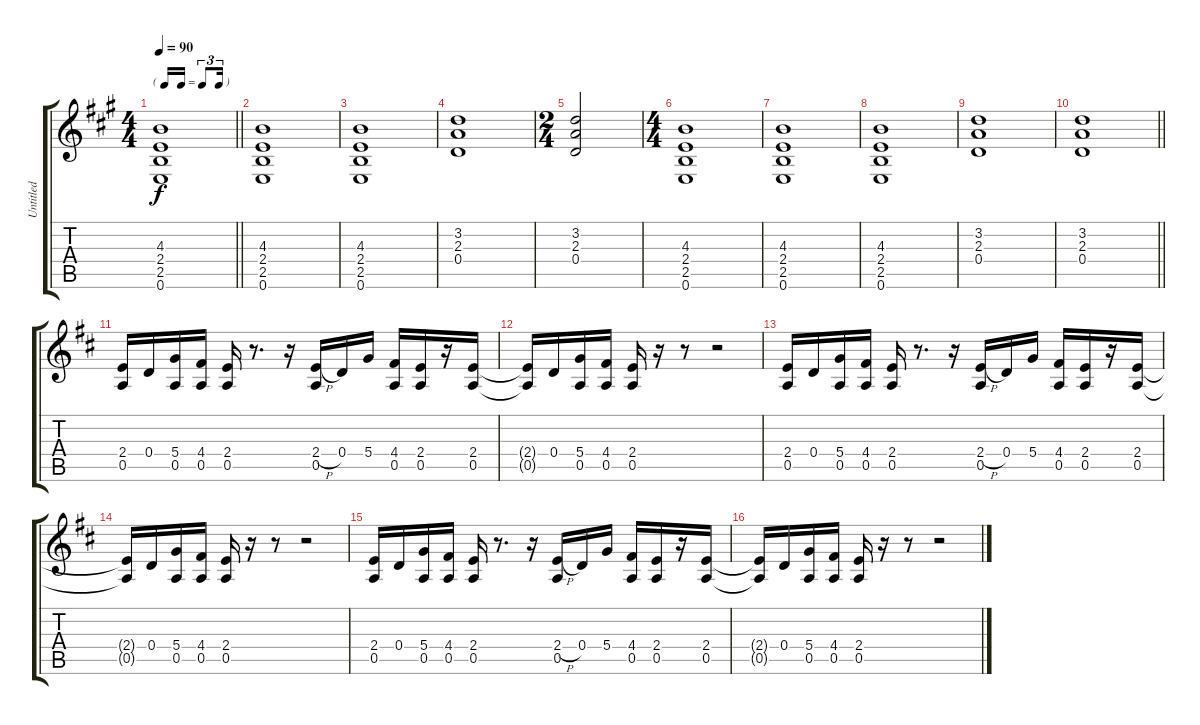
\track ("Untitled" "Untitled") {instrument distortionguitar}
\staff {score tabs}
\tuning (E4 B3 G3 D3 A2 E2) {hide}
\ts (4 4)
\tf triplet16th
\tempo 90
\clef g2
\barLineRight lightlight
\ks a
(4.3 2.4 2.5 0.6).1{dy f} |
(4.3 2.4 2.5 0.6).1 |
(4.3 2.4 2.5 0.6).1 |
(3.2 2.3 0.4).1 |
\ts (2 4)
(3.2 2.3 0.4).2 |
\ts (4 4)
(4.3 2.4 2.5 0.6).1 |
(4.3 2.4 2.5 0.6).1 |
(4.3 2.4 2.5 0.6).1 |
(3.2 2.3 0.4).1 |
\barLineRight lightlight
(3.2 2.3 0.4).1 |
\ks d
(2.4 0.5).16 0.4.16 (5.4 0.5).16 (4.4 0.5).16 (2.4 0.5).16 r.8{d} r.16 (2.4{h} 0.5).16 0.4.16 5.4.16 (4.4 0.5).16 (2.4 0.5).16 r.16 (2.4 0.5).16 |
(2.4{t} 0.5{t}).16 0.4.16 (5.4 0.5).16 (4.4 0.5).16 (2.4 0.5).16 r.16 r.8 r.2 |
(2.4 0.5).16 0.4.16 (5.4 0.5).16 (4.4 0.5).16 (2.4 0.5).16 r.8{d} r.16 (2.4{h} 0.5).16 0.4.16 5.4.16 (4.4 0.5).16 (2.4 0.5).16 r.16 (2.4 0.5).16 |
(2.4{t} 0.5{t}).16 0.4.16 (5.4 0.5).16 (4.4 0.5).16 (2.4 0.5).16 r.16 r.8 r.2 |
(2.4 0.5).16 0.4.16 (5.4 0.5).16 (4.4 0.5).16 (2.4 0.5).16 r.8{d} r.16 (2.4{h} 0.5).16 0.4.16 5.4.16 (4.4 0.5).16 (2.4 0.5).16 r.16 (2.4 0.5).16 |
(2.4{t} 0.5{t}).16 0.4.16 (5.4 0.5).16 (4.4 0.5).16 (2.4 0.5).16 r.16 r.8 r.2
